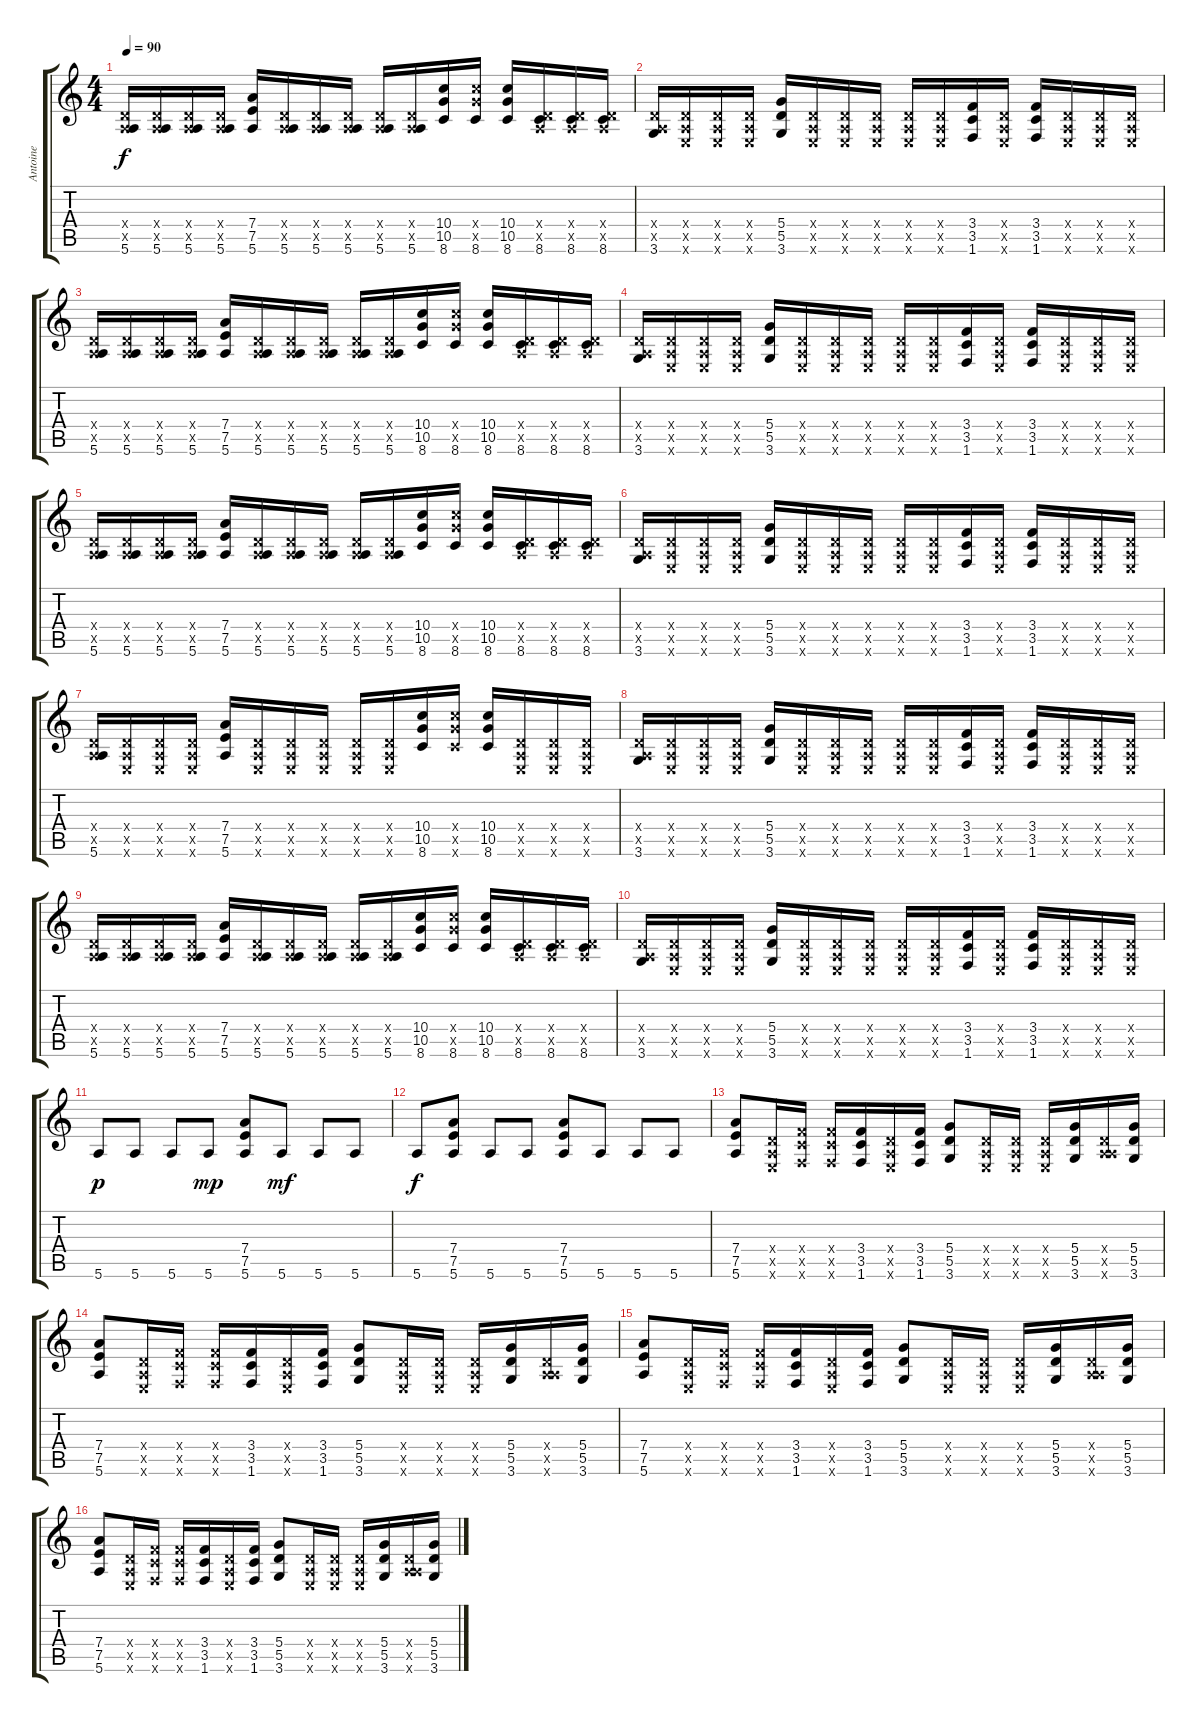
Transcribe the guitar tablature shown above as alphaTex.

\track ("Antoine" "Antoine") {instrument overdrivenguitar}
\staff {score tabs}
\tuning (E4 B3 G3 D3 A2 E2) {hide}
\ts (4 4)
\tempo 90
\clef g2
\ks c
(0.4{x} 0.5{x} 5.6).16{dy f} (0.4{x} 0.5{x} 5.6).16 (0.4{x} 0.5{x} 5.6).16 (0.4{x} 0.5{x} 5.6).16 (7.4 7.5 5.6).16 (0.4{x} 0.5{x} 5.6).16 (0.4{x} 0.5{x} 5.6).16 (0.4{x} 0.5{x} 5.6).16 (0.4{x} 0.5{x} 5.6).16 (0.4{x} 0.5{x} 5.6).16 (10.4 10.5 8.6).16 (10.4{x} 10.5{x} 8.6).16 (10.4 10.5 8.6).16 (0.4{x} 0.5{x} 8.6).16 (0.4{x} 0.5{x} 8.6).16 (0.4{x} 0.5{x} 8.6).16 |
(0.4{x} 0.5{x} 3.6).16 (0.4{x} 0.5{x} 0.6{x}).16 (0.4{x} 0.5{x} 0.6{x}).16 (0.4{x} 0.5{x} 0.6{x}).16 (5.4 5.5 3.6).16 (0.4{x} 0.5{x} 0.6{x}).16 (0.4{x} 0.5{x} 0.6{x}).16 (0.4{x} 0.5{x} 0.6{x}).16 (0.4{x} 0.5{x} 0.6{x}).16 (0.4{x} 0.5{x} 0.6{x}).16 (3.4 3.5 1.6).16 (0.4{x} 0.5{x} 0.6{x}).16 (3.4 3.5 1.6).16 (0.4{x} 0.5{x} 0.6{x}).16 (0.4{x} 0.5{x} 0.6{x}).16 (0.4{x} 0.5{x} 0.6{x}).16 |
(0.4{x} 0.5{x} 5.6).16 (0.4{x} 0.5{x} 5.6).16 (0.4{x} 0.5{x} 5.6).16 (0.4{x} 0.5{x} 5.6).16 (7.4 7.5 5.6).16 (0.4{x} 0.5{x} 5.6).16 (0.4{x} 0.5{x} 5.6).16 (0.4{x} 0.5{x} 5.6).16 (0.4{x} 0.5{x} 5.6).16 (0.4{x} 0.5{x} 5.6).16 (10.4 10.5 8.6).16 (10.4{x} 10.5{x} 8.6).16 (10.4 10.5 8.6).16 (0.4{x} 0.5{x} 8.6).16 (0.4{x} 0.5{x} 8.6).16 (0.4{x} 0.5{x} 8.6).16 |
(0.4{x} 0.5{x} 3.6).16 (0.4{x} 0.5{x} 0.6{x}).16 (0.4{x} 0.5{x} 0.6{x}).16 (0.4{x} 0.5{x} 0.6{x}).16 (5.4 5.5 3.6).16 (0.4{x} 0.5{x} 0.6{x}).16 (0.4{x} 0.5{x} 0.6{x}).16 (0.4{x} 0.5{x} 0.6{x}).16 (0.4{x} 0.5{x} 0.6{x}).16 (0.4{x} 0.5{x} 0.6{x}).16 (3.4 3.5 1.6).16 (0.4{x} 0.5{x} 0.6{x}).16 (3.4 3.5 1.6).16 (0.4{x} 0.5{x} 0.6{x}).16 (0.4{x} 0.5{x} 0.6{x}).16 (0.4{x} 0.5{x} 0.6{x}).16 |
(0.4{x} 0.5{x} 5.6).16 (0.4{x} 0.5{x} 5.6).16 (0.4{x} 0.5{x} 5.6).16 (0.4{x} 0.5{x} 5.6).16 (7.4 7.5 5.6).16 (0.4{x} 0.5{x} 5.6).16 (0.4{x} 0.5{x} 5.6).16 (0.4{x} 0.5{x} 5.6).16 (0.4{x} 0.5{x} 5.6).16 (0.4{x} 0.5{x} 5.6).16 (10.4 10.5 8.6).16 (10.4{x} 10.5{x} 8.6).16 (10.4 10.5 8.6).16 (0.4{x} 0.5{x} 8.6).16 (0.4{x} 0.5{x} 8.6).16 (0.4{x} 0.5{x} 8.6).16 |
(0.4{x} 0.5{x} 3.6).16 (0.4{x} 0.5{x} 0.6{x}).16 (0.4{x} 0.5{x} 0.6{x}).16 (0.4{x} 0.5{x} 0.6{x}).16 (5.4 5.5 3.6).16 (0.4{x} 0.5{x} 0.6{x}).16 (0.4{x} 0.5{x} 0.6{x}).16 (0.4{x} 0.5{x} 0.6{x}).16 (0.4{x} 0.5{x} 0.6{x}).16 (0.4{x} 0.5{x} 0.6{x}).16 (3.4 3.5 1.6).16 (0.4{x} 0.5{x} 0.6{x}).16 (3.4 3.5 1.6).16 (0.4{x} 0.5{x} 0.6{x}).16 (0.4{x} 0.5{x} 0.6{x}).16 (0.4{x} 0.5{x} 0.6{x}).16 |
(0.4{x} 0.5{x} 5.6).16 (0.4{x} 0.5{x} 0.6{x}).16 (0.4{x} 0.5{x} 0.6{x}).16 (0.4{x} 0.5{x} 0.6{x}).16 (7.4 7.5 5.6).16 (0.4{x} 0.5{x} 0.6{x}).16 (0.4{x} 0.5{x} 0.6{x}).16 (0.4{x} 0.5{x} 0.6{x}).16 (0.4{x} 0.5{x} 0.6{x}).16 (0.4{x} 0.5{x} 0.6{x}).16 (10.4 10.5 8.6).16 (10.4{x} 10.5{x} 8.6{x}).16 (10.4 10.5 8.6).16 (0.4{x} 0.5{x} 0.6{x}).16 (0.4{x} 0.5{x} 0.6{x}).16 (0.4{x} 0.5{x} 0.6{x}).16 |
(0.4{x} 0.5{x} 3.6).16 (0.4{x} 0.5{x} 0.6{x}).16 (0.4{x} 0.5{x} 0.6{x}).16 (0.4{x} 0.5{x} 0.6{x}).16 (5.4 5.5 3.6).16 (0.4{x} 0.5{x} 0.6{x}).16 (0.4{x} 0.5{x} 0.6{x}).16 (0.4{x} 0.5{x} 0.6{x}).16 (0.4{x} 0.5{x} 0.6{x}).16 (0.4{x} 0.5{x} 0.6{x}).16 (3.4 3.5 1.6).16 (0.4{x} 0.5{x} 0.6{x}).16 (3.4 3.5 1.6).16 (0.4{x} 0.5{x} 0.6{x}).16 (0.4{x} 0.5{x} 0.6{x}).16 (0.4{x} 0.5{x} 0.6{x}).16 |
(0.4{x} 0.5{x} 5.6).16 (0.4{x} 0.5{x} 5.6).16 (0.4{x} 0.5{x} 5.6).16 (0.4{x} 0.5{x} 5.6).16 (7.4 7.5 5.6).16 (0.4{x} 0.5{x} 5.6).16 (0.4{x} 0.5{x} 5.6).16 (0.4{x} 0.5{x} 5.6).16 (0.4{x} 0.5{x} 5.6).16 (0.4{x} 0.5{x} 5.6).16 (10.4 10.5 8.6).16 (10.4{x} 10.5{x} 8.6).16 (10.4 10.5 8.6).16 (0.4{x} 0.5{x} 8.6).16 (0.4{x} 0.5{x} 8.6).16 (0.4{x} 0.5{x} 8.6).16 |
(0.4{x} 0.5{x} 3.6).16 (0.4{x} 0.5{x} 0.6{x}).16 (0.4{x} 0.5{x} 0.6{x}).16 (0.4{x} 0.5{x} 0.6{x}).16 (5.4 5.5 3.6).16 (0.4{x} 0.5{x} 0.6{x}).16 (0.4{x} 0.5{x} 0.6{x}).16 (0.4{x} 0.5{x} 0.6{x}).16 (0.4{x} 0.5{x} 0.6{x}).16 (0.4{x} 0.5{x} 0.6{x}).16 (3.4 3.5 1.6).16 (0.4{x} 0.5{x} 0.6{x}).16 (3.4 3.5 1.6).16 (0.4{x} 0.5{x} 0.6{x}).16 (0.4{x} 0.5{x} 0.6{x}).16 (0.4{x} 0.5{x} 0.6{x}).16 |
5.6.8{dy p} 5.6.8 5.6.8 5.6.8{dy mp} (7.4 7.5 5.6).8 5.6.8{dy mf} 5.6.8 5.6.8 |
5.6.8{dy f} (7.4 7.5 5.6).8 5.6.8 5.6.8 (7.4 7.5 5.6).8 5.6.8 5.6.8 5.6.8 |
(7.4 7.5 5.6).8 (0.4{x} 0.5{x} 0.6{x}).16 (3.4{x} 3.5{x} 1.6{x}).16 (3.4{x} 3.5{x} 1.6{x}).16 (3.4 3.5 1.6).16 (0.4{x} 0.5{x} 0.6{x}).16 (3.4 3.5 1.6).16 (5.4 5.5 3.6).8 (0.4{x} 0.5{x} 0.6{x}).16 (0.4{x} 0.5{x} 0.6{x}).16 (0.4{x} 0.5{x} 0.6{x}).16 (5.4 5.5 3.6).16 (0.4{x} 0.5{x} 5.6{x}).16 (5.4 5.5 3.6).16 |
(7.4 7.5 5.6).8 (0.4{x} 0.5{x} 0.6{x}).16 (3.4{x} 3.5{x} 1.6{x}).16 (3.4{x} 3.5{x} 1.6{x}).16 (3.4 3.5 1.6).16 (0.4{x} 0.5{x} 0.6{x}).16 (3.4 3.5 1.6).16 (5.4 5.5 3.6).8 (0.4{x} 0.5{x} 0.6{x}).16 (0.4{x} 0.5{x} 0.6{x}).16 (0.4{x} 0.5{x} 0.6{x}).16 (5.4 5.5 3.6).16 (0.4{x} 0.5{x} 5.6{x}).16 (5.4 5.5 3.6).16 |
(7.4 7.5 5.6).8 (0.4{x} 0.5{x} 0.6{x}).16 (3.4{x} 3.5{x} 1.6{x}).16 (3.4{x} 3.5{x} 1.6{x}).16 (3.4 3.5 1.6).16 (0.4{x} 0.5{x} 0.6{x}).16 (3.4 3.5 1.6).16 (5.4 5.5 3.6).8 (0.4{x} 0.5{x} 0.6{x}).16 (0.4{x} 0.5{x} 0.6{x}).16 (0.4{x} 0.5{x} 0.6{x}).16 (5.4 5.5 3.6).16 (0.4{x} 0.5{x} 5.6{x}).16 (5.4 5.5 3.6).16 |
(7.4 7.5 5.6).8 (0.4{x} 0.5{x} 0.6{x}).16 (3.4{x} 3.5{x} 1.6{x}).16 (3.4{x} 3.5{x} 1.6{x}).16 (3.4 3.5 1.6).16 (0.4{x} 0.5{x} 0.6{x}).16 (3.4 3.5 1.6).16 (5.4 5.5 3.6).8 (0.4{x} 0.5{x} 0.6{x}).16 (0.4{x} 0.5{x} 0.6{x}).16 (0.4{x} 0.5{x} 0.6{x}).16 (5.4 5.5 3.6).16 (0.4{x} 0.5{x} 5.6{x}).16 (5.4 5.5 3.6).16
